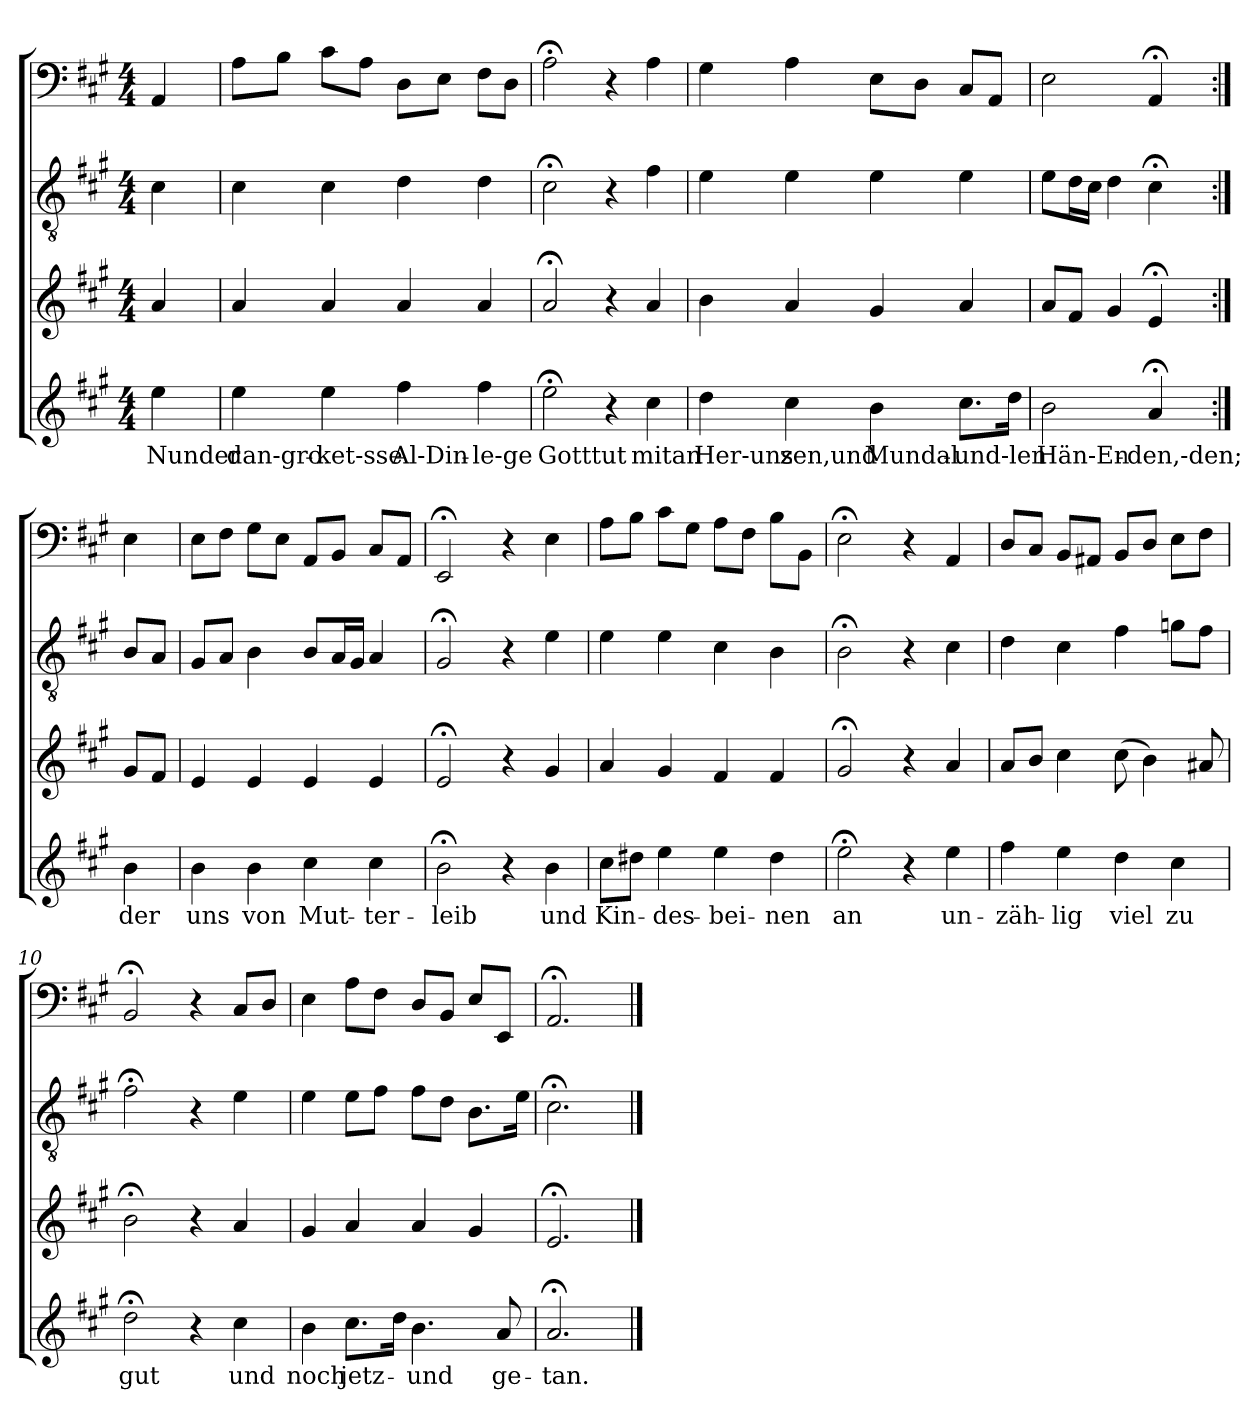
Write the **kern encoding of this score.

**kern	**text	**kern	**kern	**kern
*part4	*part4	*part3	*part2	*part1
*staff4	*staff4	*staff3	*staff2	*staff1
*clefG2	*	*clefG2	*clefGv2	*clefF4
*k[f#c#g#]	*	*k[f#c#g#]	*k[f#c#g#]	*k[f#c#g#]
*A:	*	*A:	*A:	*A:
*M4/4	*	*M4/4	*M4/4	*M4/4
=	=	=	=	=
4ee\	Nunder	4a/	4c#\	4AA/
=1	=1	=1	=1	=1
4ee\	dan-gro-	4a/	4c#\	8A\L
.	.	.	.	8B\J
4ee\	-ket-sse	4a/	4c#\	8c#\L
.	.	.	.	8A\J
4ff#\	Al-Din-	4a/	4d\	8D\L
.	.	.	.	8E\J
4ff#\	-le-ge	4a/	4d\	8F#\L
.	.	.	.	8D\J
=2	=2	=2	=2	=2
2ee;<\	Gotttut	2a;</	2c#;<\	2A;<\
4r	.	4r	4r	4r
4cc#\	mitan	4a/	4f#\	4A\
=3	=3	=3	=3	=3
4dd\	Her-uns	4b\	4e\	4G#\
4cc#\	-zen,und	4a/	4e\	4A\
4b\	Mundal-	4g#/	4e\	8E\L
.	.	.	.	8D\J
8.cc#\L	und-len	4a/	4e\	8C#/L
.	.	.	.	8AA/J
16dd\Jk	.	.	.	.
=4	=4	=4	=4	=4
2b\	Hän-En-	8a/L	8e\L	2E\
.	.	8f#/J	16d\L	.
.	.	.	16c#\JJ	.
.	.	4g#/	4d\	.
4a;</	-den,-den;	4e;</	4c#;<\	4AA;</
=:|!	=:|!	=:|!	=:|!	=:|!
4b\	der	8g#/L	8B/L	4E\
.	.	8f#/J	8A/J	.
=5	=5	=5	=5	=5
4b\	uns	4e/	8G#/L	8E\L
.	.	.	8A/J	8F#\J
4b\	von	4e/	4B\	8G#\L
.	.	.	.	8E\J
4cc#\	Mut-	4e/	8B/L	8AA/L
.	.	.	16A/L	8BB/J
.	.	.	16G#/JJ	.
4cc#\	-ter-	4e/	4A/	8C#/L
.	.	.	.	8AA/J
=6	=6	=6	=6	=6
2b;<\	-leib	2e;</	2G#;</	2EE;</
4r	.	4r	4r	4r
4b\	und	4g#/	4e\	4E\
=7	=7	=7	=7	=7
8cc#\L	Kin-	4a/	4e\	8A\L
8dd#X\J	.	.	.	8B\J
4ee\	-des-	4g#/	4e\	8c#\L
.	.	.	.	8G#\J
4ee\	-bei-	4f#/	4c#\	8A\L
.	.	.	.	8F#\J
4dd#\	-nen	4f#/	4B\	8B\L
.	.	.	.	8BB\J
=8	=8	=8	=8	=8
2ee;<\	an	2g#;</	2B;<\	2E;<\
4r	.	4r	4r	4r
4ee\	un-	4a/	4c#\	4AA/
=9	=9	=9	=9	=9
4ff#\	-zäh-	8a/L	4d\	8D/L
.	.	8b/J	.	8C#/J
4ee\	-lig	4cc#\	4c#\	8BB/L
.	.	.	.	8AA#X/J
4dd\	viel	(8cc#\	4f#\	8BB/L
.	.	4b\)	.	8D/J
4cc#\	zu	.	8gn\L	8E\L
.	.	8a#X/	8f#\J	8F#\J
=10	=10	=10	=10	=10
2dd;<\	gut	2b;<\	2f#;<\	2BB;</
4r	.	4r	4r	4r
4cc#\	und	4a/	4e\	8C#/L
.	.	.	.	8D/J
=11	=11	=11	=11	=11
4b\	noch	4g#/	4e\	4E\
8.cc#\L	jetz-	4a/	8e\L	8A\L
.	.	.	8f#\J	8F#\J
16dd\Jk	.	.	.	.
4.b\	-und	4a/	8f#\L	8D/L
.	.	.	8d\J	8BB/J
.	.	4g#/	8.B\L	8E/L
8a/	ge-	.	.	8EE/J
.	.	.	16e\Jk	.
=12	=12	=12	=12	=12
2.a;</	-tan.	2.e;</	2.c#;<\	2.AA;</
==	==	==	==	==
*-	*-	*-	*-	*-
